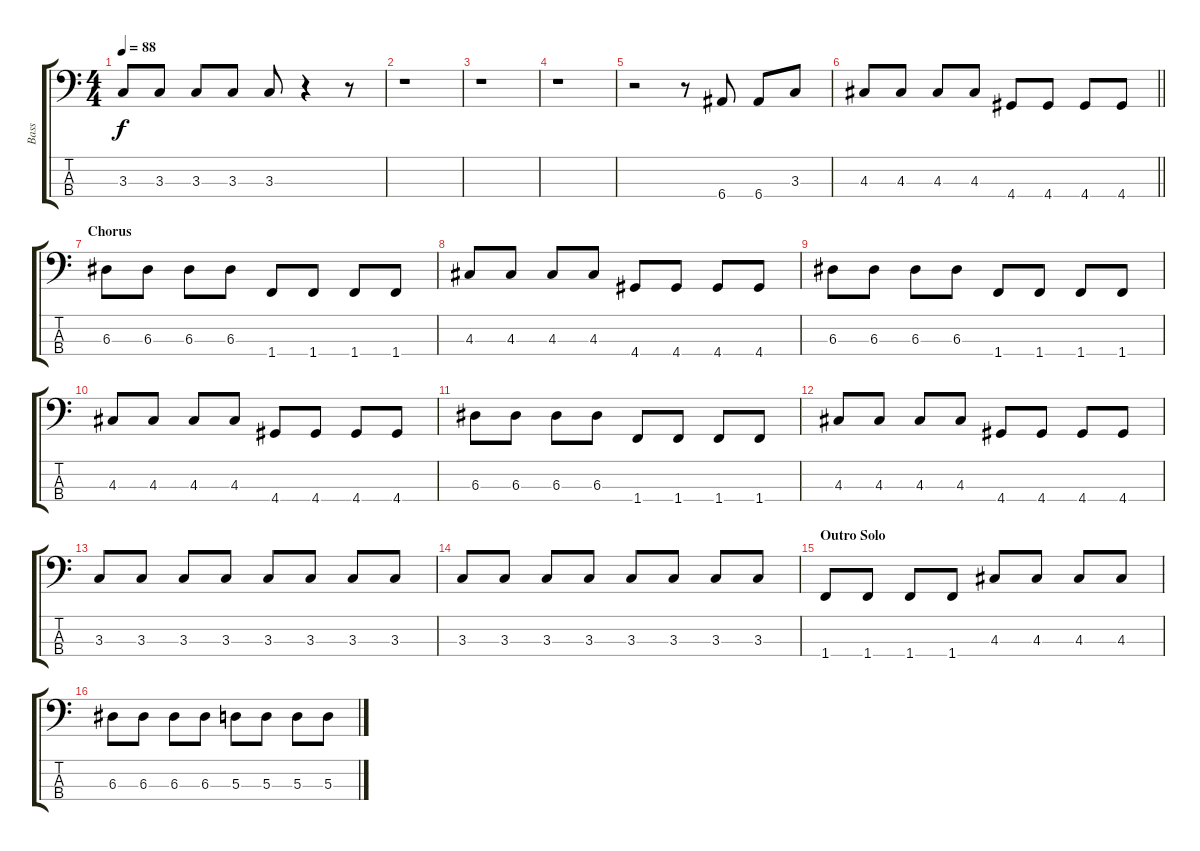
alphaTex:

\track ("Bass" "Bass") {instrument electricbasspick}
\staff {score tabs}
\tuning (G2 D2 A1 E1) {hide}
\ts (4 4)
\tempo 88
\clef f4
\ks c
3.3.8{dy f} 3.3.8 3.3.8 3.3.8 3.3.8 r.4 r.8 |
r.1 |
r.1 |
r.1 |
r.2 r.8 6.4.8 6.4.8 3.3.8 |
\barLineRight lightlight
4.3.8 4.3.8 4.3.8 4.3.8 4.4.8 4.4.8 4.4.8 4.4.8 |
\section ("" "Chorus")
6.3.8 6.3.8 6.3.8 6.3.8 1.4.8 1.4.8 1.4.8 1.4.8 |
4.3.8 4.3.8 4.3.8 4.3.8 4.4.8 4.4.8 4.4.8 4.4.8 |
6.3.8 6.3.8 6.3.8 6.3.8 1.4.8 1.4.8 1.4.8 1.4.8 |
4.3.8 4.3.8 4.3.8 4.3.8 4.4.8 4.4.8 4.4.8 4.4.8 |
6.3.8 6.3.8 6.3.8 6.3.8 1.4.8 1.4.8 1.4.8 1.4.8 |
4.3.8 4.3.8 4.3.8 4.3.8 4.4.8 4.4.8 4.4.8 4.4.8 |
3.3.8 3.3.8 3.3.8 3.3.8 3.3.8 3.3.8 3.3.8 3.3.8 |
3.3.8 3.3.8 3.3.8 3.3.8 3.3.8 3.3.8 3.3.8 3.3.8 |
\section ("" "Outro Solo")
1.4.8 1.4.8 1.4.8 1.4.8 4.3.8 4.3.8 4.3.8 4.3.8 |
6.3.8 6.3.8 6.3.8 6.3.8 5.3.8 5.3.8 5.3.8 5.3.8
